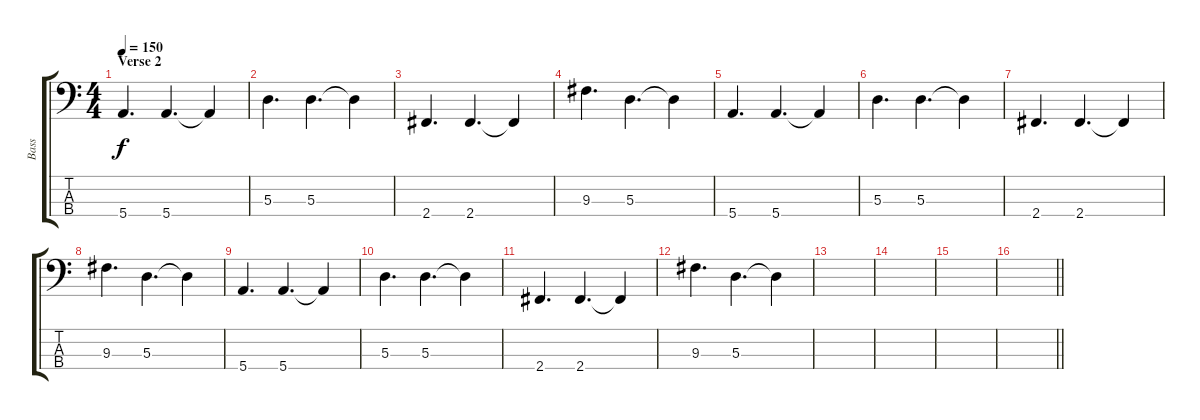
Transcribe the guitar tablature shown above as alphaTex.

\track ("Bass" "Bass") {instrument electricbasspick}
\staff {score tabs}
\tuning (G2 D2 A1 E1) {hide}
\ts (4 4)
\section ("" "Verse 2")
\tempo 150
\clef f4
\ks c
5.4.4{d dy f} 5.4.4{d} 5.4{t}.4 |
5.3.4{d} 5.3.4{d} 5.3{t}.4 |
2.4.4{d} 2.4.4{d} 2.4{t}.4 |
9.3.4{d} 5.3.4{d} 5.3{t}.4 |
5.4.4{d} 5.4.4{d} 5.4{t}.4 |
5.3.4{d} 5.3.4{d} 5.3{t}.4 |
2.4.4{d} 2.4.4{d} 2.4{t}.4 |
9.3.4{d} 5.3.4{d} 5.3{t}.4 |
5.4.4{d} 5.4.4{d} 5.4{t}.4 |
5.3.4{d} 5.3.4{d} 5.3{t}.4 |
2.4.4{d} 2.4.4{d} 2.4{t}.4 |
9.3.4{d} 5.3.4{d} 5.3{t}.4 |
|
|
|
\barLineRight lightlight
